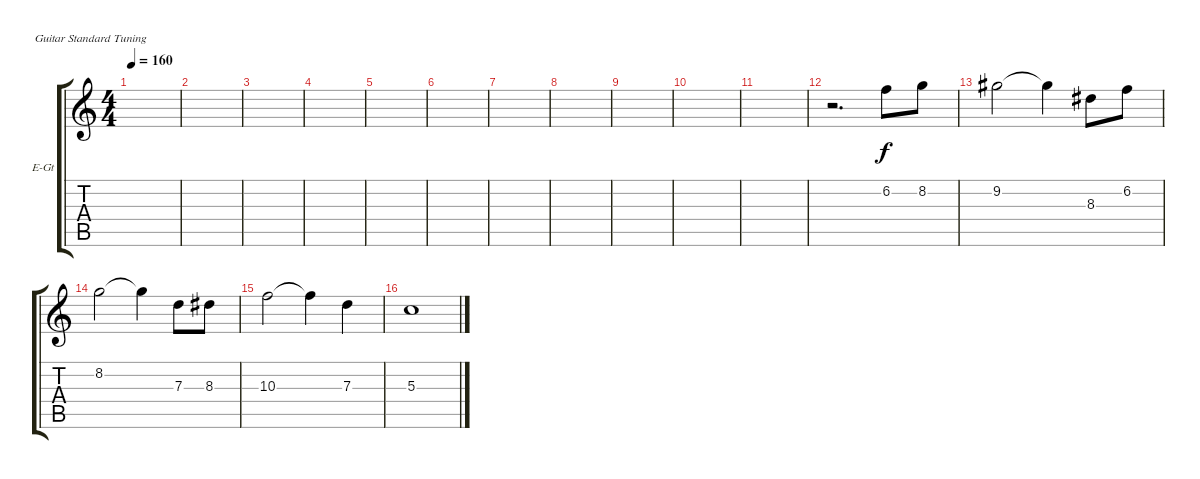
\defaultSystemsLayout 4
\bracketExtendMode groupsimilarinstruments
\firstSystemTrackNameOrientation horizontal
\otherSystemsTrackNameOrientation horizontal
\track ("Electric Guitar" "E-Gt") {instrument electricguitarclean}
\staff {score tabs}
\tuning (E4 B3 G3 D3 A2 E2)
\ts (4 4)
\tempo 160
\clef g2
\ks c
|
|
|
|
|
|
|
|
|
|
|
r.2{d} 6.2.8 8.2.8 |
9.2.2 9.2{t}.4 8.3.8 6.2.8 |
8.2.2 8.2{t}.4 7.3.8 8.3.8 |
10.3.2 10.3{t}.4 7.3.4 |
5.3.1
